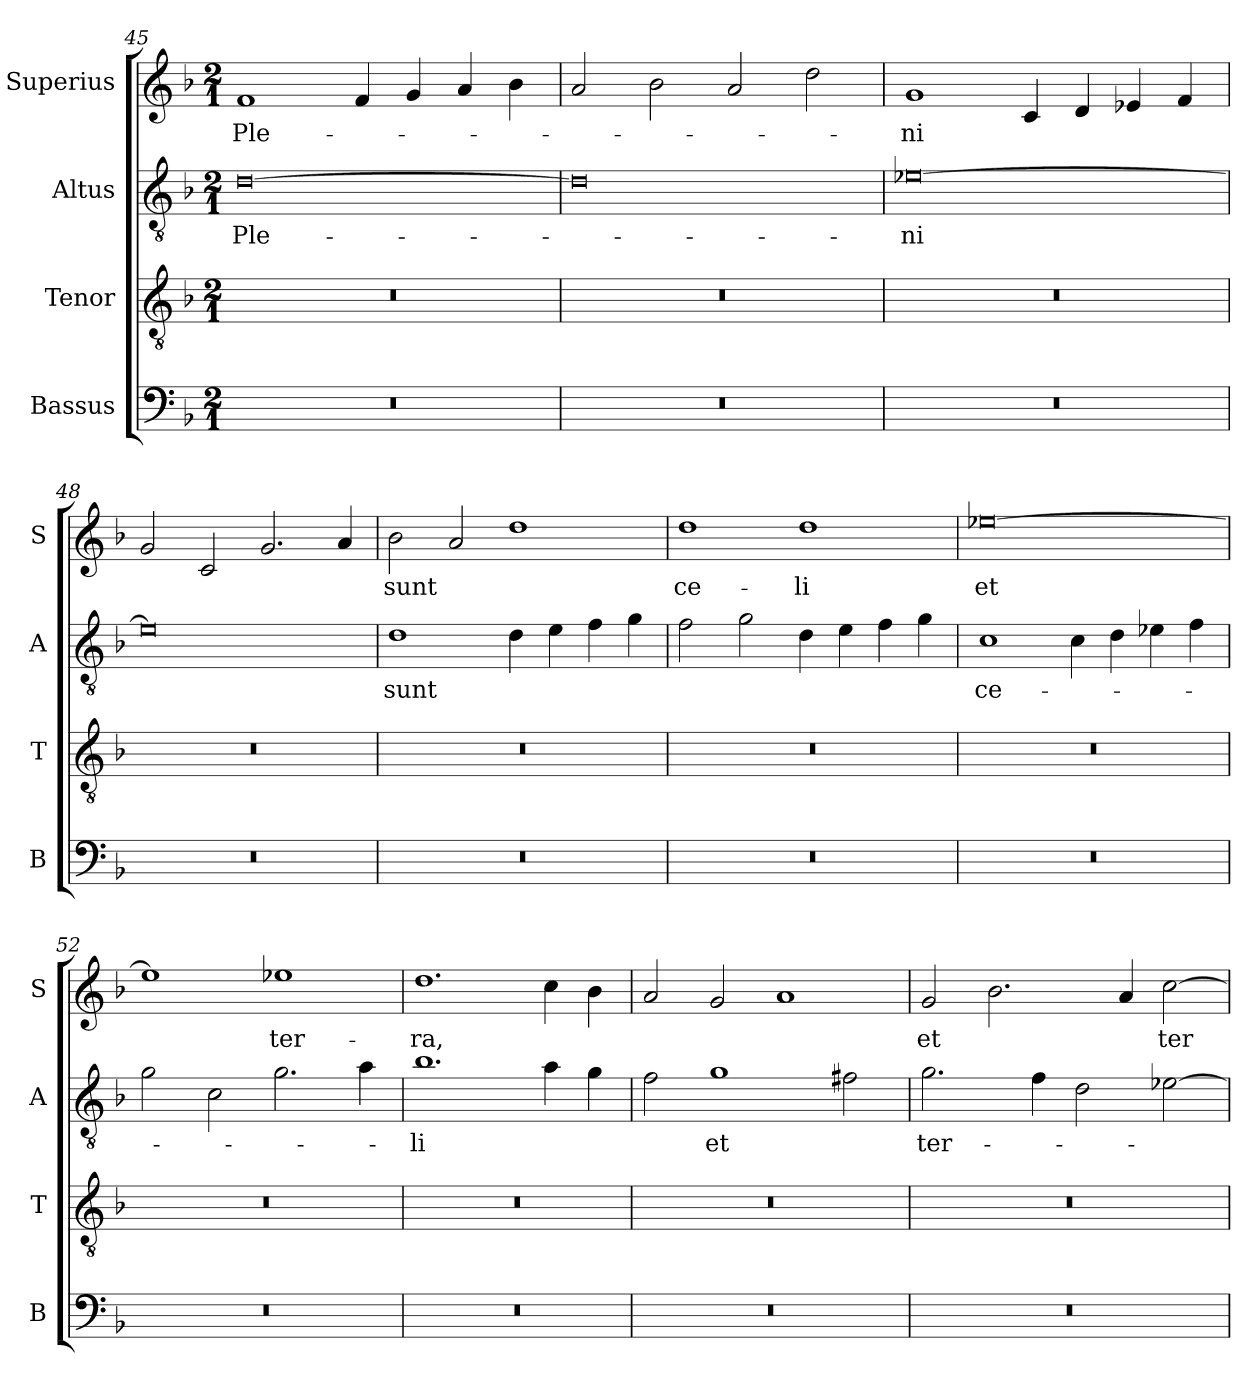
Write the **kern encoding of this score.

**kern	**kern	**kern	**text	**kern	**text
*part4	*part3	*part2	*part2	*part1	*part1
*staff4	*staff3	*staff2	*staff2	*staff1	*staff1
*I"Bassus	*I"Tenor	*I"Altus	*	*I"Superius	*
*I'B	*I'T	*I'A	*	*I'S	*
*clefF4	*clefGv2	*clefGv2	*	*clefG2	*
*k[b-]	*k[b-]	*k[b-]	*	*k[b-]	*
*M2/1	*M2/1	*M2/1	*	*M2/1	*
=45	=45	=45	=45	=45	=45
0r	0r	[0d	Ple-	1f	Ple-
.	.	.	.	4f	.
.	.	.	.	4g	.
.	.	.	.	4a	.
.	.	.	.	4b-	.
=46	=46	=46	=46	=46	=46
0r	0r	0d]	.	2a	.
.	.	.	.	2b-	.
.	.	.	.	2a	.
.	.	.	.	2dd	.
=47	=47	=47	=47	=47	=47
0r	0r	[0e-X	-ni	1g	-ni
.	.	.	.	4c	.
.	.	.	.	4d	.
.	.	.	.	4e-X	.
.	.	.	.	4f	.
=48	=48	=48	=48	=48	=48
0r	0r	0e-]	.	2g	.
.	.	.	.	2c	.
.	.	.	.	2.g	.
.	.	.	.	4a	.
=49	=49	=49	=49	=49	=49
0r	0r	1d	sunt	2b-	sunt
.	.	.	.	2a	.
.	.	4d	.	1dd	.
.	.	4e	.	.	.
.	.	4f	.	.	.
.	.	4g	.	.	.
=50	=50	=50	=50	=50	=50
0r	0r	2f	.	1dd	ce-
.	.	2g	.	.	.
.	.	4d	.	1dd	-li
.	.	4e	.	.	.
.	.	4f	.	.	.
.	.	4g	.	.	.
=51	=51	=51	=51	=51	=51
!	!	!	!	!	!LO:LY:i
0r	0r	1c	ce-	[0ee-X	et
.	.	4c	.	.	.
.	.	4d	.	.	.
.	.	4e-X	.	.	.
.	.	4f	.	.	.
=52	=52	=52	=52	=52	=52
0r	0r	2g	.	1ee-]	.
.	.	2c	.	.	.
!	!	!	!	!	!LO:LY:i
.	.	2.g	.	1ee-X	ter-
.	.	4a	.	.	.
=53	=53	=53	=53	=53	=53
!	!	!	!	!	!LO:LY:i
0r	0r	1.b-	-li	1.dd	-ra,
.	.	4a	.	4cc	.
.	.	4g	.	4b-	.
=54	=54	=54	=54	=54	=54
0r	0r	2f	.	2a	.
!	!	!	!LO:LY:i	!	!
.	.	1g	et	2g	.
.	.	.	.	1a	.
.	.	2f#X	.	.	.
=55	=55	=55	=55	=55	=55
!	!	!	!LO:LY:i	!	!
0r	0r	2.g	ter-	2g	et
.	.	.	.	2.b-	.
.	.	4f	.	.	.
.	.	2d	.	.	.
.	.	.	.	4a	.
.	.	[2e-X	.	[2cc	ter-
=	=	=	=	=	=
*-	*-	*-	*-	*-	*-
